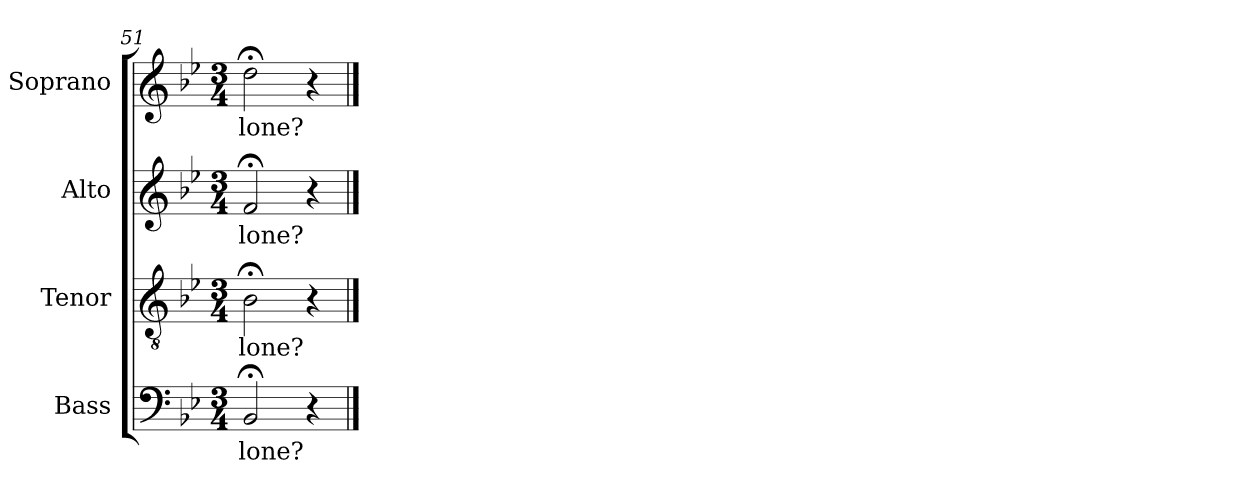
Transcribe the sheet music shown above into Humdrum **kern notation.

**kern	**text	**kern	**text	**kern	**text	**kern	**text
*part4	*part4	*part3	*part3	*part2	*part2	*part1	*part1
*staff4	*staff4	*staff3	*staff3	*staff2	*staff2	*staff1	*staff1
*I"Bass	*	*I"Tenor	*	*I"Alto	*	*I"Soprano	*
*I'B.	*	*I'T.	*	*I'A.	*	*I'S.	*
*clefF4	*	*clefGv2	*	*clefG2	*	*clefG2	*
*	*	*ITrd7c12	*	*	*	*	*
*k[b-e-]	*	*k[b-e-]	*	*k[b-e-]	*	*k[b-e-]	*
*B-:	*	*B-:	*	*B-:	*	*B-:	*
*M3/4	*	*M3/4	*	*M3/4	*	*M3/4	*
=51	=51	=51	=51	=51	=51	=51	=51
!	!LO:LY:b:color=#000000	!	!	!	!	!	!
!	!	!	!LO:LY:b:color=#000000	!	!	!	!
!	!	!	!	!	!LO:LY:b:color=#000000	!	!
!	!	!	!	!	!	!	!LO:LY:b:color=#000000
2BB-;i/	-lone?	2BB-;i\	-lone?	2f;i/	-lone?	2dd;i\	-lone?
4r	.	4r	.	4r	.	4r	.
==	==	==	==	==	==	==	==
*-	*-	*-	*-	*-	*-	*-	*-
